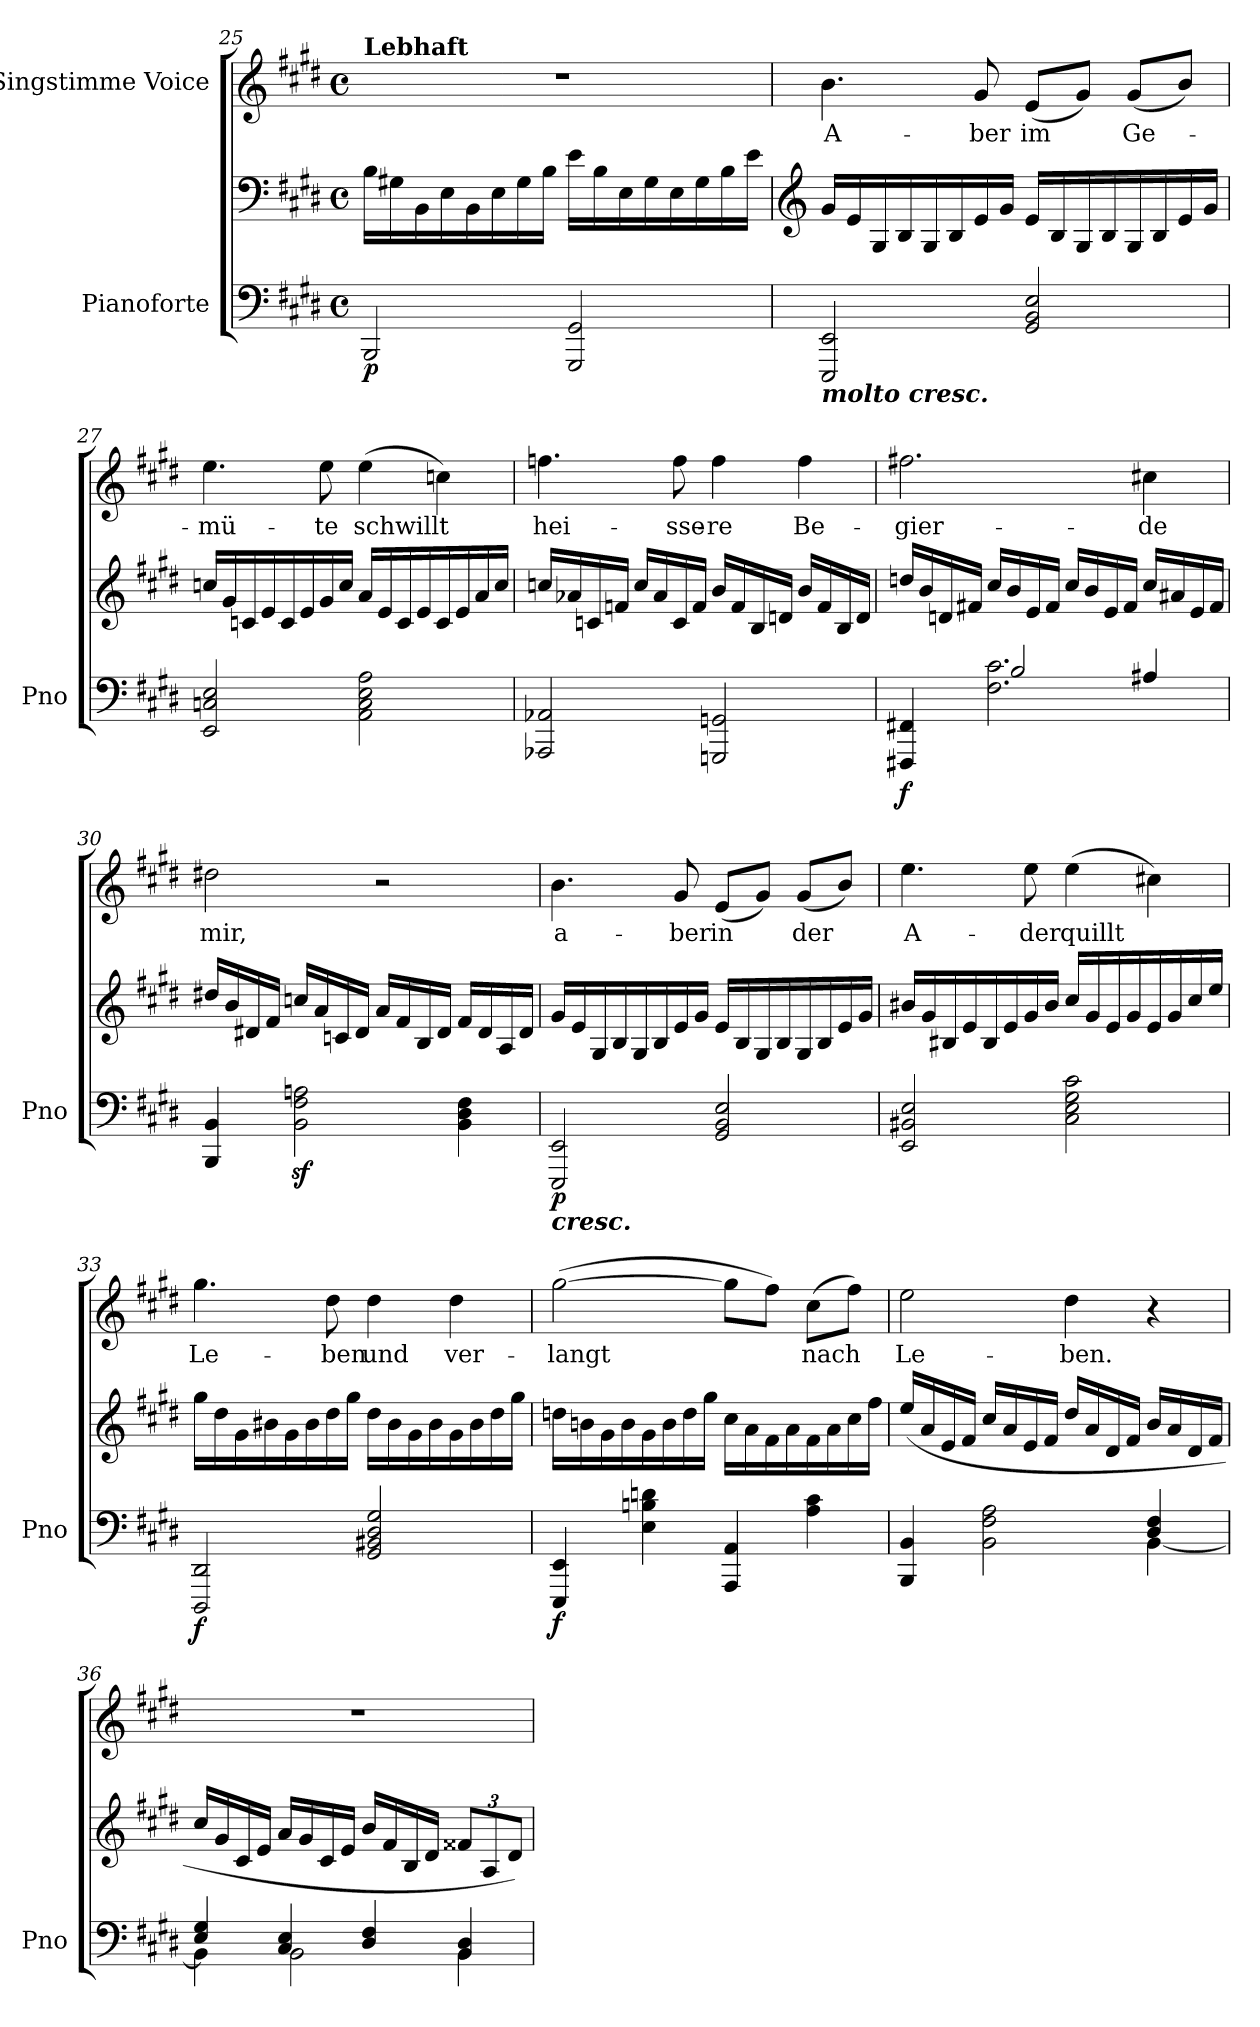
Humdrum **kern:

**kern	**kern	**dynam	**kern	**text
*part2	*part2	*part2	*part1	*part1
*staff3	*staff2	*staff2/3	*staff1	*staff1
*I"Pianoforte	*	*	*I"Singstimme Voice	*
*I'Pno	*	*	*	*
!!LO:LB:g=z
*clefF4	*clefF4	*	*clefG2	*
*k[f#c#g#d#]	*k[f#c#g#d#]	*	*k[f#c#g#d#]	*
*M4/4	*M4/4	*	*M4/4	*
*met(c)	*met(c)	*	*met(c)	*
=25	=25	=25	=25	=25
!	!	!	!LO:TX:a:B:t=Lebhaft	!
!	!	!LO:DY:b=2	!	!
2BBB/	16B\LL	p	1r	.
.	16G#X\	.	.	.
.	16BB\	.	.	.
.	16E\	.	.	.
.	16BB\	.	.	.
.	16E\	.	.	.
.	16G#\	.	.	.
.	16B\JJ	.	.	.
2GGG#/ 2GG#/	16e\LL	.	.	.
.	16B\	.	.	.
.	16E\	.	.	.
.	16G#\	.	.	.
.	16E\	.	.	.
.	16G#\	.	.	.
.	16B\	.	.	.
.	16e\JJ	.	.	.
!!LO:LB:g=z
=26	=26	=26	=26	=26
*	*clefG2	*	*	*
!LO:TX:b:Bi:t=molto cresc.	!	!	!	!
!	!	!	!	!LO:LY:b
2EEE/ 2EE/	16g#/LL	.	4.b\	A-
.	16e/	.	.	.
.	16G#/	.	.	.
.	16B/	.	.	.
.	16G#/	.	.	.
.	16B/	.	.	.
!	!	!	!	!LO:LY:b
.	16e/	.	8g#/	-ber
.	16g#/JJ	.	.	.
!	!	!	!	!LO:LY:b
2GG#/ 2BB/ 2E/	16e/LL	.	(8e/L	im
.	16B/	.	.	.
.	16G#/	.	8g#/J)	.
.	16B/	.	.	.
!	!	!	!	!LO:LY:b
.	16G#/	.	(8g#/L	Ge-
.	16B/	.	.	.
.	16e/	.	8b/J)	.
.	16g#/JJ	.	.	.
=27	=27	=27	=27	=27
!	!	!	!	!LO:LY:b
2EE/ 2Cn/ 2E/	16ccn/LL	.	4.ee\	-mü-
.	16g#/	.	.	.
.	16cn/	.	.	.
.	16e/	.	.	.
.	16c/	.	.	.
.	16e/	.	.	.
!	!	!	!	!LO:LY:b
.	16g#/	.	8ee\	-te
.	16cc/JJ	.	.	.
!	!	!	!	!LO:LY:b
2AA\ 2C\ 2E\ 2A\	16a/LL	.	(4ee\	schwillt
.	16e/	.	.	.
.	16c/	.	.	.
.	16e/	.	.	.
.	16c/	.	4ccn\)	.
.	16e/	.	.	.
.	16a/	.	.	.
.	16cc/JJ	.	.	.
!!LO:LB:g=z
=28	=28	=28	=28	=28
!	!	!	!	!LO:LY:b
2AAA-X/ 2AA-X/	16ccn/LL	.	4.ffn\	hei-
.	16a-X/	.	.	.
.	16cn/	.	.	.
.	16fn/JJ	.	.	.
.	16cc/LL	.	.	.
.	16a-/	.	.	.
!	!	!	!	!LO:LY:b
.	16c/	.	8ff\	-sse-
.	16f/JJ	.	.	.
!	!	!	!	!LO:LY:b
2GGGn/ 2GGn/	16b/LL	.	4ff\	-re
.	16f/	.	.	.
.	16B/	.	.	.
.	16dn/JJ	.	.	.
!	!	!	!	!LO:LY:b
.	16b/LL	.	4ff\	Be-
.	16f/	.	.	.
.	16B/	.	.	.
.	16d/JJ	.	.	.
=29	=29	=29	=29	=29
*^	*	*	*	*
!	!	!	!LO:DY:b=2	!	!LO:LY:b
4FFF#X/ 4FF#X/	4ryy	16ddn/LL	f	2.ff#X\	-gier-
.	.	16b/	.	.	.
.	.	16dn/	.	.	.
.	.	16f#X/JJ	.	.	.
2.F#\ 2.c#\	2B/	16cc#/LL	.	.	.
.	.	16b/	.	.	.
.	.	16e/	.	.	.
.	.	16f#/JJ	.	.	.
.	.	16cc#/LL	.	.	.
.	.	16b/	.	.	.
.	.	16e/	.	.	.
.	.	16f#/JJ	.	.	.
!	!	!	!	!	!LO:LY:b
.	4A#X/	16cc#/LL	.	4cc#X\	-de
.	.	16a#X/	.	.	.
.	.	16e/	.	.	.
.	.	16f#/JJ	.	.	.
*v	*v	*	*	*	*
!!LO:PB:g=z
=30	=30	=30	=30	=30
!	!	!	!	!LO:LY:b
4BBB/ 4BB/	16dd#X/LL	.	2dd#X\	mir,
.	16b/	.	.	.
.	16d#X/	.	.	.
.	16f#/JJ	.	.	.
2BB\z< 2F#\z< 2An\z<	16ccn/LL	.	.	.
.	16a/	.	.	.
.	16cn/	.	.	.
.	16d#/JJ	.	.	.
.	16a/LL	.	2r	.
.	16f#/	.	.	.
.	16B/	.	.	.
.	16d#/JJ	.	.	.
4BB\ 4D#\ 4F#\	16f#/LL	.	.	.
.	16d#/	.	.	.
.	16A/	.	.	.
.	16d#/JJ	.	.	.
!!LO:LB:g=z
=31	=31	=31	=31	=31
!LO:TX:b:Bi:t=cresc.	!	!	!	!
!	!	!LO:DY:b=2	!	!LO:LY:b
2EEE/ 2EE/	16g#/LL	p	4.b\	a-
.	16e/	.	.	.
.	16G#/	.	.	.
.	16B/	.	.	.
.	16G#/	.	.	.
.	16B/	.	.	.
!	!	!	!	!LO:LY:b
.	16e/	.	8g#/	-ber
.	16g#/JJ	.	.	.
!	!	!	!	!LO:LY:b
2GG#/ 2BB/ 2E/	16e/LL	.	(8e/L	in
.	16B/	.	.	.
.	16G#/	.	8g#/J)	.
.	16B/	.	.	.
!	!	!	!	!LO:LY:b
.	16G#/	.	(8g#/L	der
.	16B/	.	.	.
.	16e/	.	8b/J)	.
.	16g#/JJ	.	.	.
=32	=32	=32	=32	=32
!	!	!	!	!LO:LY:b
2EE/ 2BB#X/ 2E/	16b#X/LL	.	4.ee\	A-
.	16g#/	.	.	.
.	16B#X/	.	.	.
.	16e/	.	.	.
.	16B#/	.	.	.
.	16e/	.	.	.
!	!	!	!	!LO:LY:b
.	16g#/	.	8ee\	-der
.	16b#/JJ	.	.	.
!	!	!	!	!LO:LY:b
2C#\ 2E\ 2G#\ 2c#\	16cc#/LL	.	(4ee\	quillt
.	16g#/	.	.	.
.	16e/	.	.	.
.	16g#/	.	.	.
.	16e/	.	4cc#X\)	.
.	16g#/	.	.	.
.	16cc#/	.	.	.
.	16ee/JJ	.	.	.
!!LO:LB:g=z
=33	=33	=33	=33	=33
!	!	!LO:DY:b=2	!	!LO:LY:b
2DDD#/ 2DD#/	16gg#\LL	f	4.gg#\	Le-
.	16dd#\	.	.	.
.	16g#\	.	.	.
.	16b#X\	.	.	.
.	16g#\	.	.	.
.	16b#\	.	.	.
!	!	!	!	!LO:LY:b
.	16dd#\	.	8dd#\	-ben
.	16gg#\JJ	.	.	.
!	!	!	!	!LO:LY:b
2GG#/ 2BB#X/ 2D#/ 2G#/	16dd#\LL	.	4dd#\	und
.	16b#\	.	.	.
.	16g#\	.	.	.
.	16b#\	.	.	.
!	!	!	!	!LO:LY:b
.	16g#\	.	4dd#\	ver-
.	16b#\	.	.	.
.	16dd#\	.	.	.
.	16gg#\JJ	.	.	.
!!LO:PB:g=z
=34	=34	=34	=34	=34
!	!	!LO:DY:b=2	!	!LO:LY:b
4EEE/ 4EE/	16ddn\LL	f	([2gg#\	-langt
.	16bn\	.	.	.
.	16g#\	.	.	.
.	16b\	.	.	.
4E\ 4Bn\ 4dn\	16g#\	.	.	.
.	16b\	.	.	.
.	16dd\	.	.	.
.	16gg#\JJ	.	.	.
4AAA/ 4AA/	16cc#\LL	.	8gg#\L]	.
.	16a\	.	.	.
.	16f#\	.	8ff#\J)	.
.	16a\	.	.	.
!	!	!	!	!LO:LY:b
4A\ 4c#\	16f#\	.	(8cc#\L	nach
.	16a\	.	.	.
.	16cc#\	.	8ff#\J)	.
.	16ff#\JJ	.	.	.
=35	=35	=35	=35	=35
*^	*	*	*	*
!	!	!	!	!	!LO:LY:b
4BBB/ 4BB/	2.ryy	(<16ee/LL	.	2ee\	Le-
.	.	16a/	.	.	.
.	.	16e/	.	.	.
.	.	16f#/JJ	.	.	.
2BB\ 2F#\ 2A\	.	16cc#/LL	.	.	.
.	.	16a/	.	.	.
.	.	16e/	.	.	.
.	.	16f#/JJ	.	.	.
!	!	!	!	!	!LO:LY:b
.	.	16dd#/LL	.	4dd#\	-ben.
.	.	16a/	.	.	.
.	.	16d#/	.	.	.
.	.	16f#/JJ	.	.	.
4D#/ 4F#/	[4BB\	16b/LL	.	4r	.
.	.	16a/	.	.	.
.	.	16d#/	.	.	.
.	.	16f#/JJ	.	.	.
!!LO:LB:g=z
=36	=36	=36	=36	=36	=36
4E/ 4G#/	4BB\]	16cc#/LL	.	1r	.
.	.	16g#/	.	.	.
.	.	16c#/	.	.	.
.	.	16e/JJ	.	.	.
4C#/ 4E/	2BB\	16a/LL	.	.	.
.	.	16g#/	.	.	.
.	.	16c#/	.	.	.
.	.	16e/JJ	.	.	.
4D#/ 4F#/	.	16b/LL	.	.	.
.	.	16f#/	.	.	.
.	.	16B/	.	.	.
.	.	16d#/JJ	.	.	.
*	*	*Xbrackettup	*	*	*
4BB/ 4D#/	4BB\	12f##X/L	.	.	.
.	.	12A/	.	.	.
.	.	12d#/J)	.	.	.
*v	*v	*	*	*	*
=	=	=	=	=
*-	*-	*-	*-	*-
